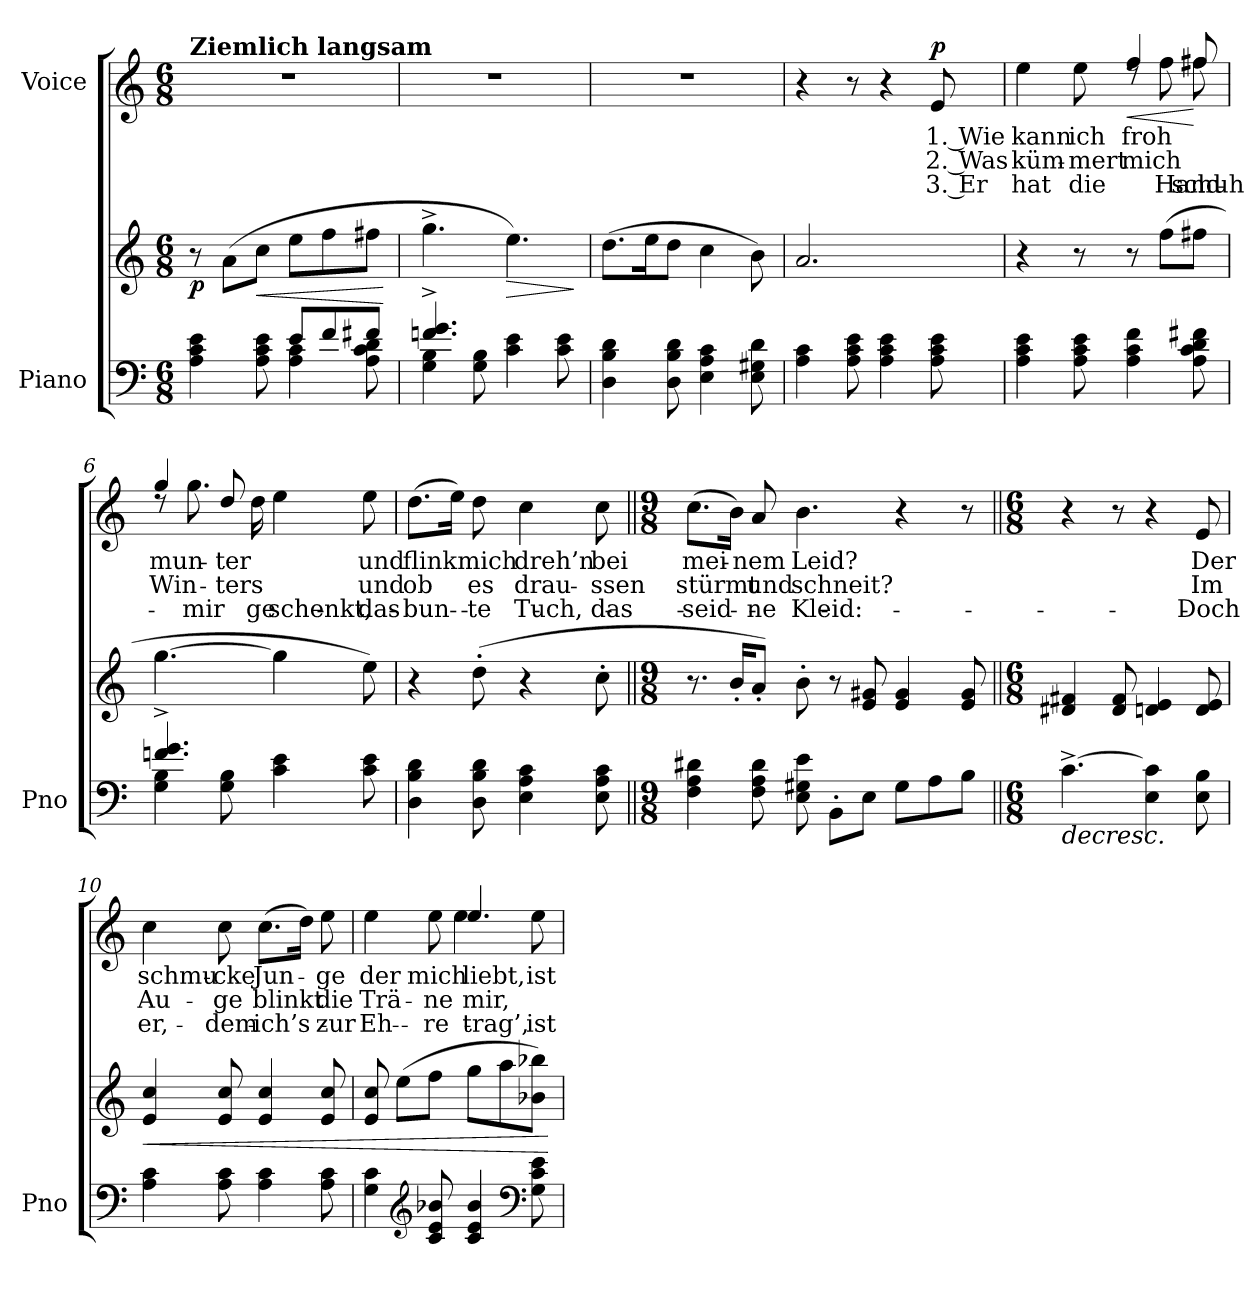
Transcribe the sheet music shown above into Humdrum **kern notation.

**kern	**kern	**dynam	**kern	**text	**text	**text	**dynam
*part2	*part2	*part2	*part1	*part1	*part1	*part1	*part1
*staff3	*staff2	*staff2/3	*staff1	*staff1	*staff1	*staff1	*staff1
*I"Piano	*	*	*I"Voice	*	*	*	*
*I'Pno	*	*	*	*	*	*	*
*clefF4	*clefG2	*	*clefG2	*	*	*	*
*k[]	*k[]	*	*k[]	*	*	*	*
*M6/8	*M6/8	*	*M6/8	*	*	*	*
=1	=1	=1	=1	=1	=1	=1	=1
*^	*	*	*	*	*	*	*
!	!	!	!	!LO:TX:a:B:t=Ziemlich langsam	!	!	!	!
!	!	!	!LO:DY:b	!	!	!	!	!
4ryy	4A\ 4c\ 4e\	8r	p	2.r	.	.	.	.
.	.	(>8a\L	.	.	.	.	.	.
!	!	!	!LO:HP:b	!	!	!	!	!
8ryy	8A\ 8c\ 8e\	8cc\J	<	.	.	.	.	.
8e/L	4A\ 4c\	8ee\L	.	.	.	.	.	.
8f/	.	8ff\	.	.	.	.	.	.
8f#X/J	8A\ 8c\ 8d\	8ff#X\J	.	.	.	.	.	.
*v	*v	*	*	*	*	*	*	*
.	.	[	.	.	.	.	.
=2	=2	=2	=2	=2	=2	=2	=2
*^	*	*	*	*	*	*	*
4.fn/^ 4.g/^	4G\ 4B\	4.gg^\	.	2.r	.	.	.	.
.	8G\ 8B\	.	.	.	.	.	.	.
!	!	!	!LO:HP:b	!	!	!	!	!
4ryy	4c\ 4e\	4.ee\)	>	.	.	.	.	.
8ryy	8c\ 8e\	.	.	.	.	.	.	.
*v	*v	*	*	*	*	*	*	*
.	.	]	.	.	.	.	.
=3	=3	=3	=3	=3	=3	=3	=3
4D\ 4B\ 4d\	(>8.dd\L	.	2.r	.	.	.	.
.	16ee\K	.	.	.	.	.	.
8D\ 8B\ 8d\	8dd\J	.	.	.	.	.	.
4E\ 4A\ 4c\	4cc\	.	.	.	.	.	.
8E\ 8G#X\ 8d\	8b\)	.	.	.	.	.	.
=4	=4	=4	=4	=4	=4	=4	=4
4A\ 4c\	2.a/	.	4r	.	.	.	.
8A\ 8c\ 8e\	.	.	8r	.	.	.	.
4A\ 4c\ 4e\	.	.	4r	.	.	.	.
!	!	!	!	!LO:LY:b	!LO:LY:b	!LO:LY:b	!LO:DY:a
8A\ 8c\ 8e\	.	.	8e/	1. Wie	2. Was	3. Er	p
=5	=5	=5	=5	=5	=5	=5	=5
!	!	!	!	!LO:LY:b	!LO:LY:b	!LO:LY:b	!
*	*	*	*^	*	*	*	*
4A\ 4c\ 4e\	4r	.	4ee\	4reyy	kann	küm-	hat	.
!	!	!	!	!	!LO:LY:b	!LO:LY:b	!LO:LY:b	!
8A\ 8c\ 8e\	8r	.	8ee\	8reyy	ich	-mert	die	.
!	!	!	!	!	!LO:LY:b	!LO:LY:b	!	!LO:HP:b
4A\ 4c\ 4f\	8r	.	4ff/	8rdd	froh	mich	.	<
!	!	!	!	!	!	!	!LO:LY:b	!
.	(>8ff\L	.	.	8ff\	.	.	Hand-	.
!	!	!	!	!	!LO:LY:b	!LO:LY:b	!	!
!	!	!	!	!	!	!	!LO:LY:b	!
8A\ 8c\ 8d\ 8f#X\	8ff#X\J	.	8ff#X/	8ff#\	.	.	-schuh	[
!!LO:LB:g=z	!!
=6	=6	=6	=6	=6	=6	=6	=6	=6
*^	*	*	*	*	*	*	*	*
!	!	!	!	!	!	!LO:LY:b	!LO:LY:b	!	!
4.fn/^ 4.g/^	4G\ 4B\	[4.gg\	.	4gg/	8rdd	mun-	Win-	.	.
!	!	!	!	!	!	!	!	!LO:LY:b	!
.	.	.	.	.	8.gg\	.	.	mir	.
!	!	!	!	!	!	!LO:LY:b	!LO:LY:b	!	!
.	8G\ 8B\	.	.	8dd/	.	-ter	-ters	.	.
!	!	!	!	!	!	!	!	!LO:LY:b	!
.	.	.	.	.	16dd\	.	.	ge-	.
!	!	!	!	!	!	!LO:LY:b	!LO:LY:b	!	!
!	!	!	!	!	!	!	!	!LO:LY:b	!
4ryy	4c\ 4e\	4gg\]	.	4ee\	4ee\yy	.	.	-schenkt,	.
!	!	!	!	!	!	!LO:LY:b	!LO:LY:b	!LO:LY:b	!
8ryy	8c\ 8e\	8ee\)	.	8ee\	8reyy	und	und	das	.
=7	=7	=7	=7	=7	=7	=7	=7	=7	=7
!	!	!	!	!	!	!LO:LY:b	!LO:LY:b	!LO:LY:b	!
*v	*v	*	*	*v	*v	*	*	*	*
4D\ 4B\ 4d\	4r	.	(>8.dd\L	flink	ob	bun-	.
.	.	.	16ee\Jk)	.	.	.	.
!	!	!	!	!LO:LY:b	!LO:LY:b	!LO:LY:b	!
8D\ 8B\ 8d\	(>8dd'\	.	8dd\	mich	es	-te	.
!	!	!	!	!LO:LY:b	!LO:LY:b	!LO:LY:b	!
4E\ 4A\ 4c\	4r	.	4cc\	dreh’n	drau-	Tuch,	.
!	!	!	!	!LO:LY:b	!LO:LY:b	!LO:LY:b	!
8E\ 8A\ 8c\	8cc'\	.	8cc\	bei	-ssen	das	.
=8||	=8||	=8||	=8||	=8||	=8||	=8||	=8||
*M9/8	*M9/8	*	*M9/8	*	*	*	*
!	!	!	!	!LO:LY:b	!LO:LY:b	!LO:LY:b	!
4F\ 4A\ 4d#X\	8.r	.	(>8.cc\L	mei-	stürmt	seid-	.
.	16b'/KL	.	16b\Jk)	.	.	.	.
!	!	!	!	!LO:LY:b	!LO:LY:b	!LO:LY:b	!
8F\ 8A\ 8d#\	8a'/J)	.	8a/	-nem	und	-ne	.
!	!	!	!	!LO:LY:b	!LO:LY:b	!LO:LY:b	!
8E\ 8G#X\ 8e\	8b'\	.	4.b\	Leid?	schneit?	Kleid:	.
8BB'\L	8r	.	.	.	.	.	.
8E\J	8e/ 8g#X/	.	.	.	.	.	.
8G#\L	4e/ 4g#/	.	4r	.	.	.	.
8A\	.	.	.	.	.	.	.
8B\J	8e/ 8g#/	.	8r	.	.	.	.
=9||	=9||	=9||	=9||	=9||	=9||	=9||	=9||
*M6/8	*M6/8	*	*M6/8	*	*	*	*
!	!	!LO:HP:b=2	!	!	!	!	!
[4.c^\	4d#X/ 4f#X/	>	4r	.	.	.	.
.	8d#/ 8f#/	.	8r	.	.	.	.
4E\ 4c\]	4dn/ 4e/	.	4r	.	.	.	.
!	!	!	!	!LO:LY:b	!LO:LY:b	!LO:LY:b	!
8E\ 8B\	8d/ 8e/	.	8e/	Der	Im	Doch	.
=10	=10	=10	=10	=10	=10	=10	=10
!	!	!LO:HP:b	!	!LO:LY:b	!LO:LY:b	!LO:LY:b	!
4A\ 4c\	4e/ 4cc/	<	4cc\	schmu-	Au-	er,	.
!	!	!	!	!LO:LY:b	!LO:LY:b	!LO:LY:b	!
8A\ 8c\	8e/ 8cc/	.	8cc\	-cke	-ge	dem	.
!	!	!	!	!LO:LY:b	!LO:LY:b	!LO:LY:b	!
4A\ 4c\	4e/ 4cc/	.	(>8.cc\L	Jun-	blinkt	ich’s	.
.	.	.	16dd\Jk)	.	.	.	.
!	!	!	!	!LO:LY:b	!LO:LY:b	!LO:LY:b	!
8A\ 8c\	8e/ 8cc/	.	8ee\	-ge	die	zur	.
.	.	]	.	.	.	.	.
!!LO:LB:g=z
=11	=11	=11	=11	=11	=11	=11	=11
!	!	!	!	!LO:LY:b	!LO:LY:b	!LO:LY:b	!
*	*	*	*^	*	*	*	*
4G\ 4c\	8e/ 8cc/	.	4ee\	4.reyy	der	Trä-	Eh-	.
.	(>8ee\L	.	.	.	.	.	.	.
*clefG2	*	*	*	*	*	*	*	*
!	!	!	!	!	!LO:LY:b	!LO:LY:b	!LO:LY:b	!
8c/ 8e/ 8b-X/	8ff\J	.	8ee\	.	mich	-ne	-re	.
!	!	!	!	!LO:N:head=solid	!LO:LY:b	!LO:LY:b	!LO:LY:b	!
4c/ 4e/ 4b-/	8gg\L	.	4.ee/	4ee\	liebt,	mir,	trag’,	.
.	8aa\	.	.	.	.	.	.	.
*clefF4	*	*	*	*	*	*	*	*
!	!	!	!	!	!LO:LY:b	!	!LO:LY:b	!
8G\ 8c\ 8e\	8b-X\ 8bb-X\J)	.	.	8ee\	ist	.	ist	.
*	*	*	*v	*v	*	*	*	*
.	.	[	.	.	.	.	.
=	=	=	=	=	=	=	=
*-	*-	*-	*-	*-	*-	*-	*-
